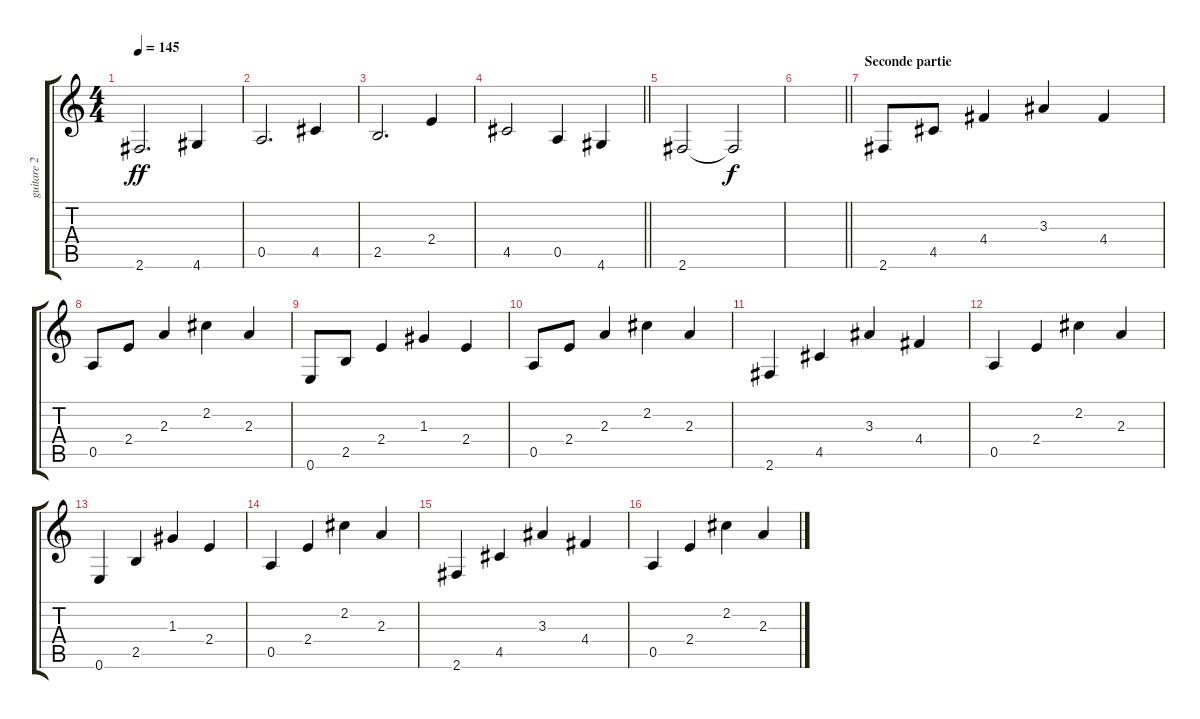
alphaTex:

\track ("guitare 2" "guitare 2") {instrument acousticguitarsteel}
\staff {score tabs}
\tuning (E4 B3 G3 D3 A2 E2) {hide}
\ts (4 4)
\tempo 145
\clef g2
\ks c
2.6.2{d dy ff} 4.6.4 |
0.5.2{d} 4.5.4 |
2.5.2{d} 2.4.4 |
\barLineRight lightlight
4.5.2 0.5.4 4.6.4 |
2.6.2 2.6{t}.2{dy f} |
\barLineRight lightlight
|
\section ("" "Seconde partie")
2.6.8 4.5.8 4.4.4 3.3.4 4.4.4 |
0.5.8 2.4.8 2.3.4 2.2.4 2.3.4 |
0.6.8 2.5.8 2.4.4 1.3.4 2.4.4 |
0.5.8 2.4.8 2.3.4 2.2.4 2.3.4 |
2.6.4 4.5.4 3.3.4 4.4.4 |
0.5.4 2.4.4 2.2.4 2.3.4 |
0.6.4 2.5.4 1.3.4 2.4.4 |
0.5.4 2.4.4 2.2.4 2.3.4 |
2.6.4 4.5.4 3.3.4 4.4.4 |
0.5.4 2.4.4 2.2.4 2.3.4
